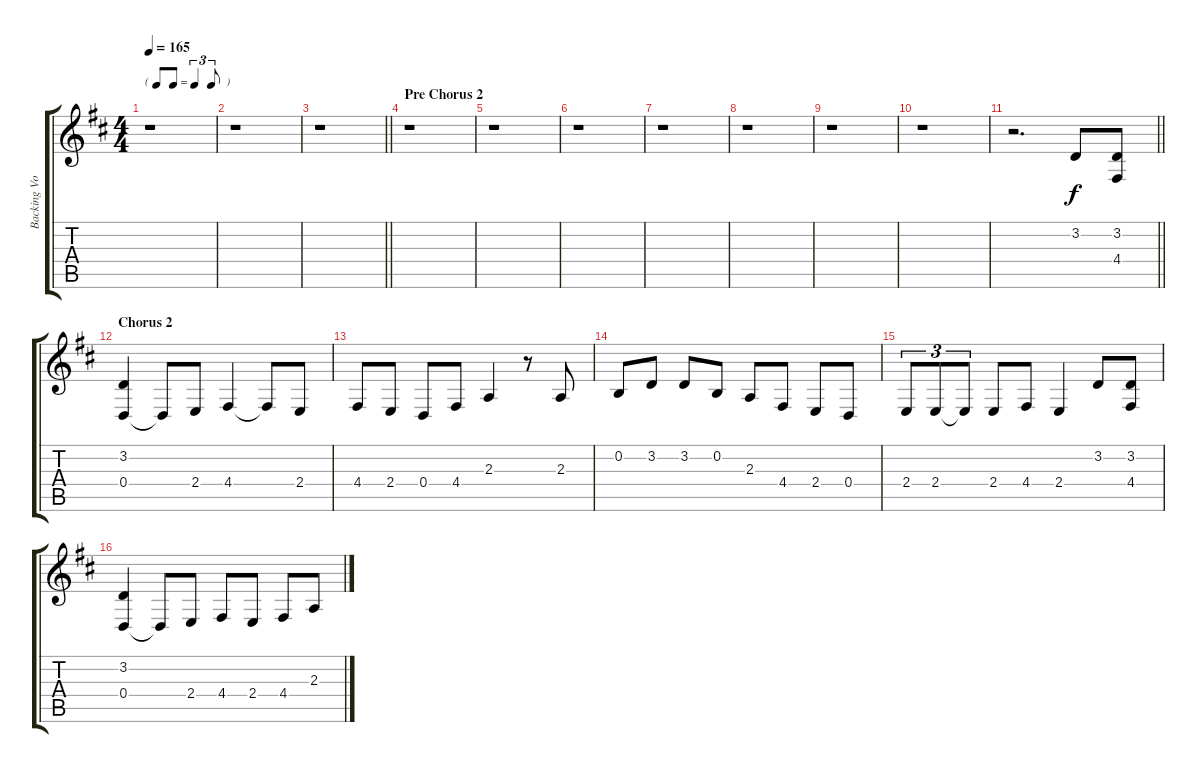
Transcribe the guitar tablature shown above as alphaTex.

\track ("Backing Vocals" "Backing Vo") {instrument choiraahs}
\staff {score tabs}
\tuning (E4 B3 G3 D3 A2 E2) {hide}
\ts (4 4)
\tf triplet8th
\tempo 165
\clef g2
\ks d
r.1{dy f} |
r.1 |
\barLineRight lightlight
r.1 |
\section ("" "Pre Chorus 2")
r.1 |
r.1 |
r.1 |
r.1 |
r.1 |
r.1 |
r.1 |
\barLineRight lightlight
r.2{d} 3.2.8 (3.2 4.4).8 |
\section ("" "Chorus 2")
(3.2 0.4).4 0.4{t}.8 2.4.8 4.4.4 4.4{t}.8 2.4.8 |
4.4.8 2.4.8 0.4.8 4.4.8 2.3.4 r.8 2.3.8 |
0.2.8 3.2.8 3.2.8 0.2.8 2.3.8 4.4.8 2.4.8 0.4.8 |
2.4.8{tu (3 2)} 2.4.8{tu (3 2)} 2.4{t}.8{tu (3 2)} 2.4.8 4.4.8 2.4.4 3.2.8 (3.2 4.4).8 |
(3.2 0.4).4 0.4{t}.8 2.4.8 4.4.8 2.4.8 4.4.8 2.3.8
